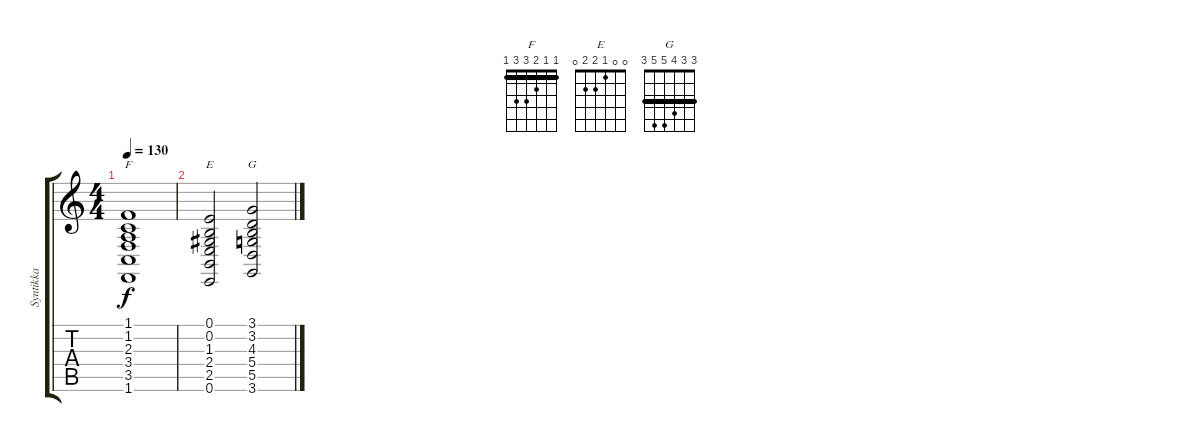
\track ("Syntikka" "Syntikka") {instrument lead1square}
\staff {score tabs}
\tuning (E4 B3 G3 D3 A2 E2) {hide}
\chord ("F" 1 1 2 3 3 1) {barre 1}
\chord ("E" 0 0 1 2 2 0)
\chord ("G" 3 3 4 5 5 3) {barre 3}
\ts (4 4)
\tempo 130
\clef g2
\ks c
(1.1 1.2 2.3 3.4 3.5 1.6).1{ch "F" dy f} |
(0.1 0.2 1.3 2.4 2.5 0.6).2{ch "E"} (3.1 3.2 4.3 5.4 5.5 3.6).2{ch "G"}
